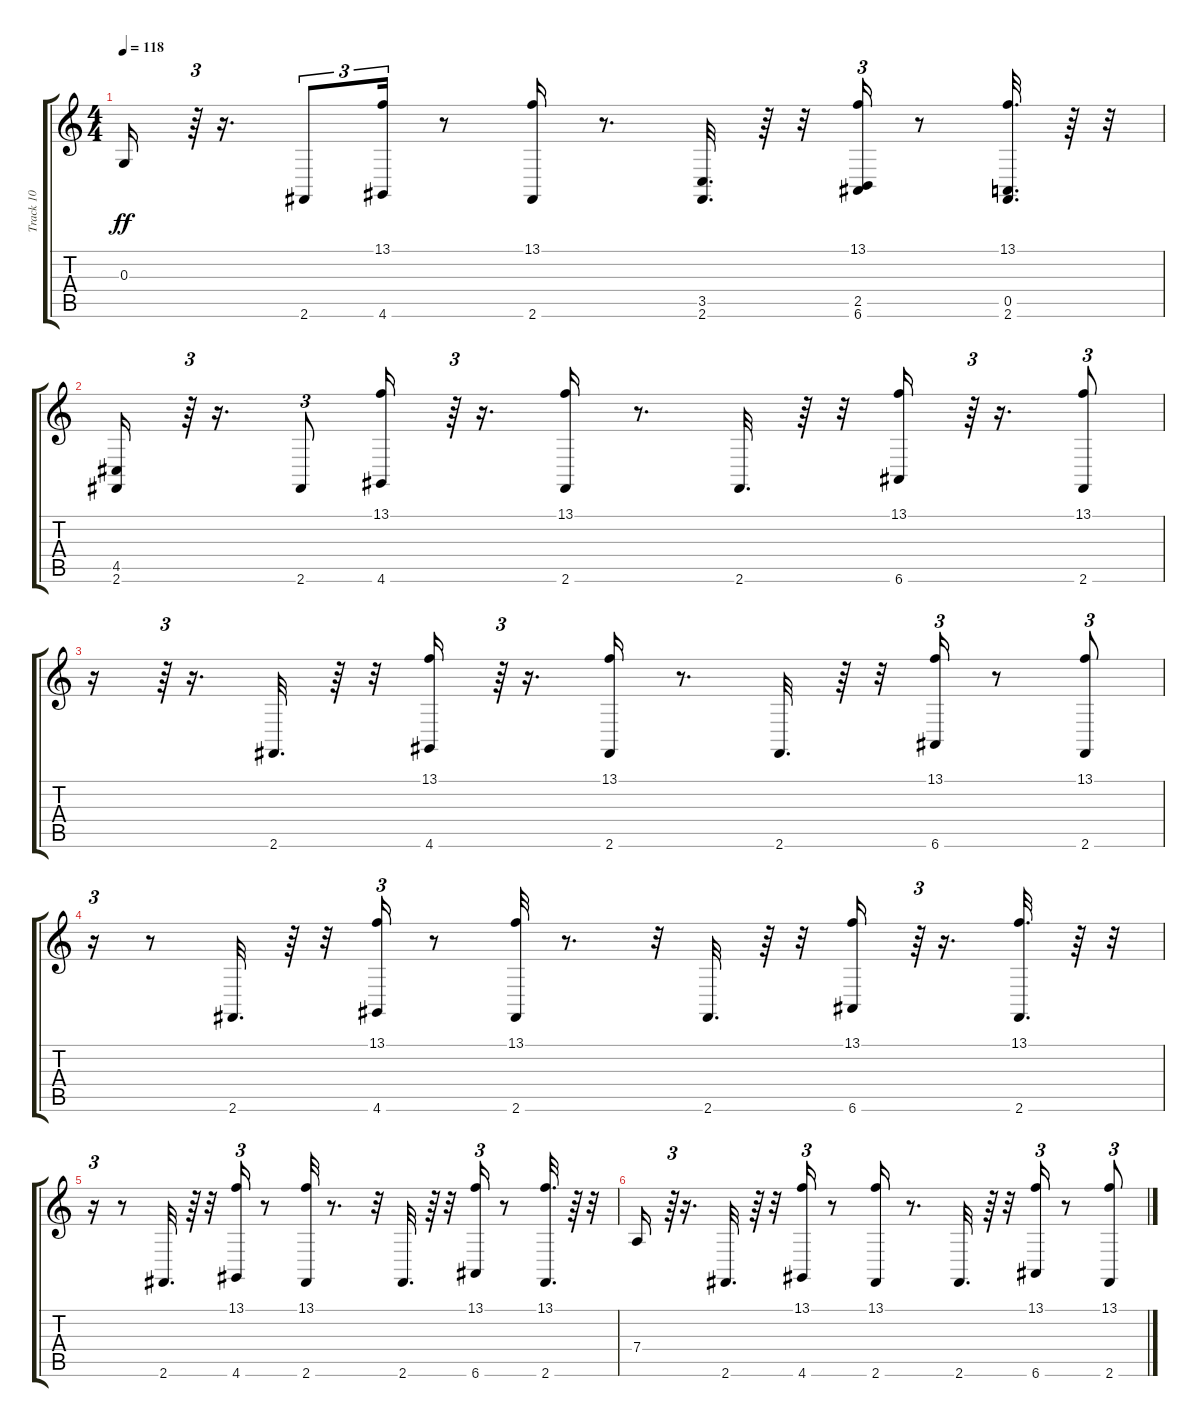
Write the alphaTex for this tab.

\track ("Track 10" "Track 10") {instrument brightacousticpiano}
\staff {score tabs}
\tuning (E4 B3 G3 D3 A2 E2) {hide}
\ts (4 4)
\tempo 118
\clef g2
\ks c
0.3.16{dy ff} r.64{tu (3 2)} r.16{d} 2.6.8{tu (3 2)} (13.1 4.6).16{tu (3 2)} r.8 (13.1 2.6).16 r.8{d} (3.5 2.6).32{d} r.64 r.32 (13.1 2.5 6.6).16{tu (3 2)} r.8 (13.1 0.5 2.6).32{d} r.64 r.32 |
(4.5 2.6).16 r.64{tu (3 2)} r.16{d} 2.6.8{tu (3 2)} (13.1 4.6).16 r.64{tu (3 2)} r.16{d} (13.1 2.6).16 r.8{d} 2.6.32{d} r.64 r.32 (13.1 6.6).16 r.64{tu (3 2)} r.16{d} (13.1 2.6).8{tu (3 2)} |
r.16 r.64{tu (3 2)} r.16{d} 2.6.32{d} r.64 r.32 (13.1 4.6).16 r.64{tu (3 2)} r.16{d} (13.1 2.6).16 r.8{d} 2.6.32{d} r.64 r.32 (13.1 6.6).16{tu (3 2)} r.8 (13.1 2.6).8{tu (3 2)} |
r.16{tu (3 2)} r.8 2.6.32{d} r.64 r.32 (13.1 4.6).16{tu (3 2)} r.8 (13.1 2.6).32 r.8{d} r.32 2.6.32{d} r.64 r.32 (13.1 6.6).16 r.64{tu (3 2)} r.16{d} (13.1 2.6).32{d} r.64 r.32 |
r.16{tu (3 2)} r.8 2.6.32{d} r.64 r.32 (13.1 4.6).16{tu (3 2)} r.8 (13.1 2.6).32 r.8{d} r.32 2.6.32{d} r.64 r.32 (13.1 6.6).16{tu (3 2)} r.8 (13.1 2.6).32{d} r.64 r.32 |
7.4.16 r.64{tu (3 2)} r.16{d} 2.6.32{d} r.64 r.32 (13.1 4.6).16{tu (3 2)} r.8 (13.1 2.6).16 r.8{d} 2.6.32{d} r.64 r.32 (13.1 6.6).16{tu (3 2)} r.8 (13.1 2.6).8{tu (3 2)}
